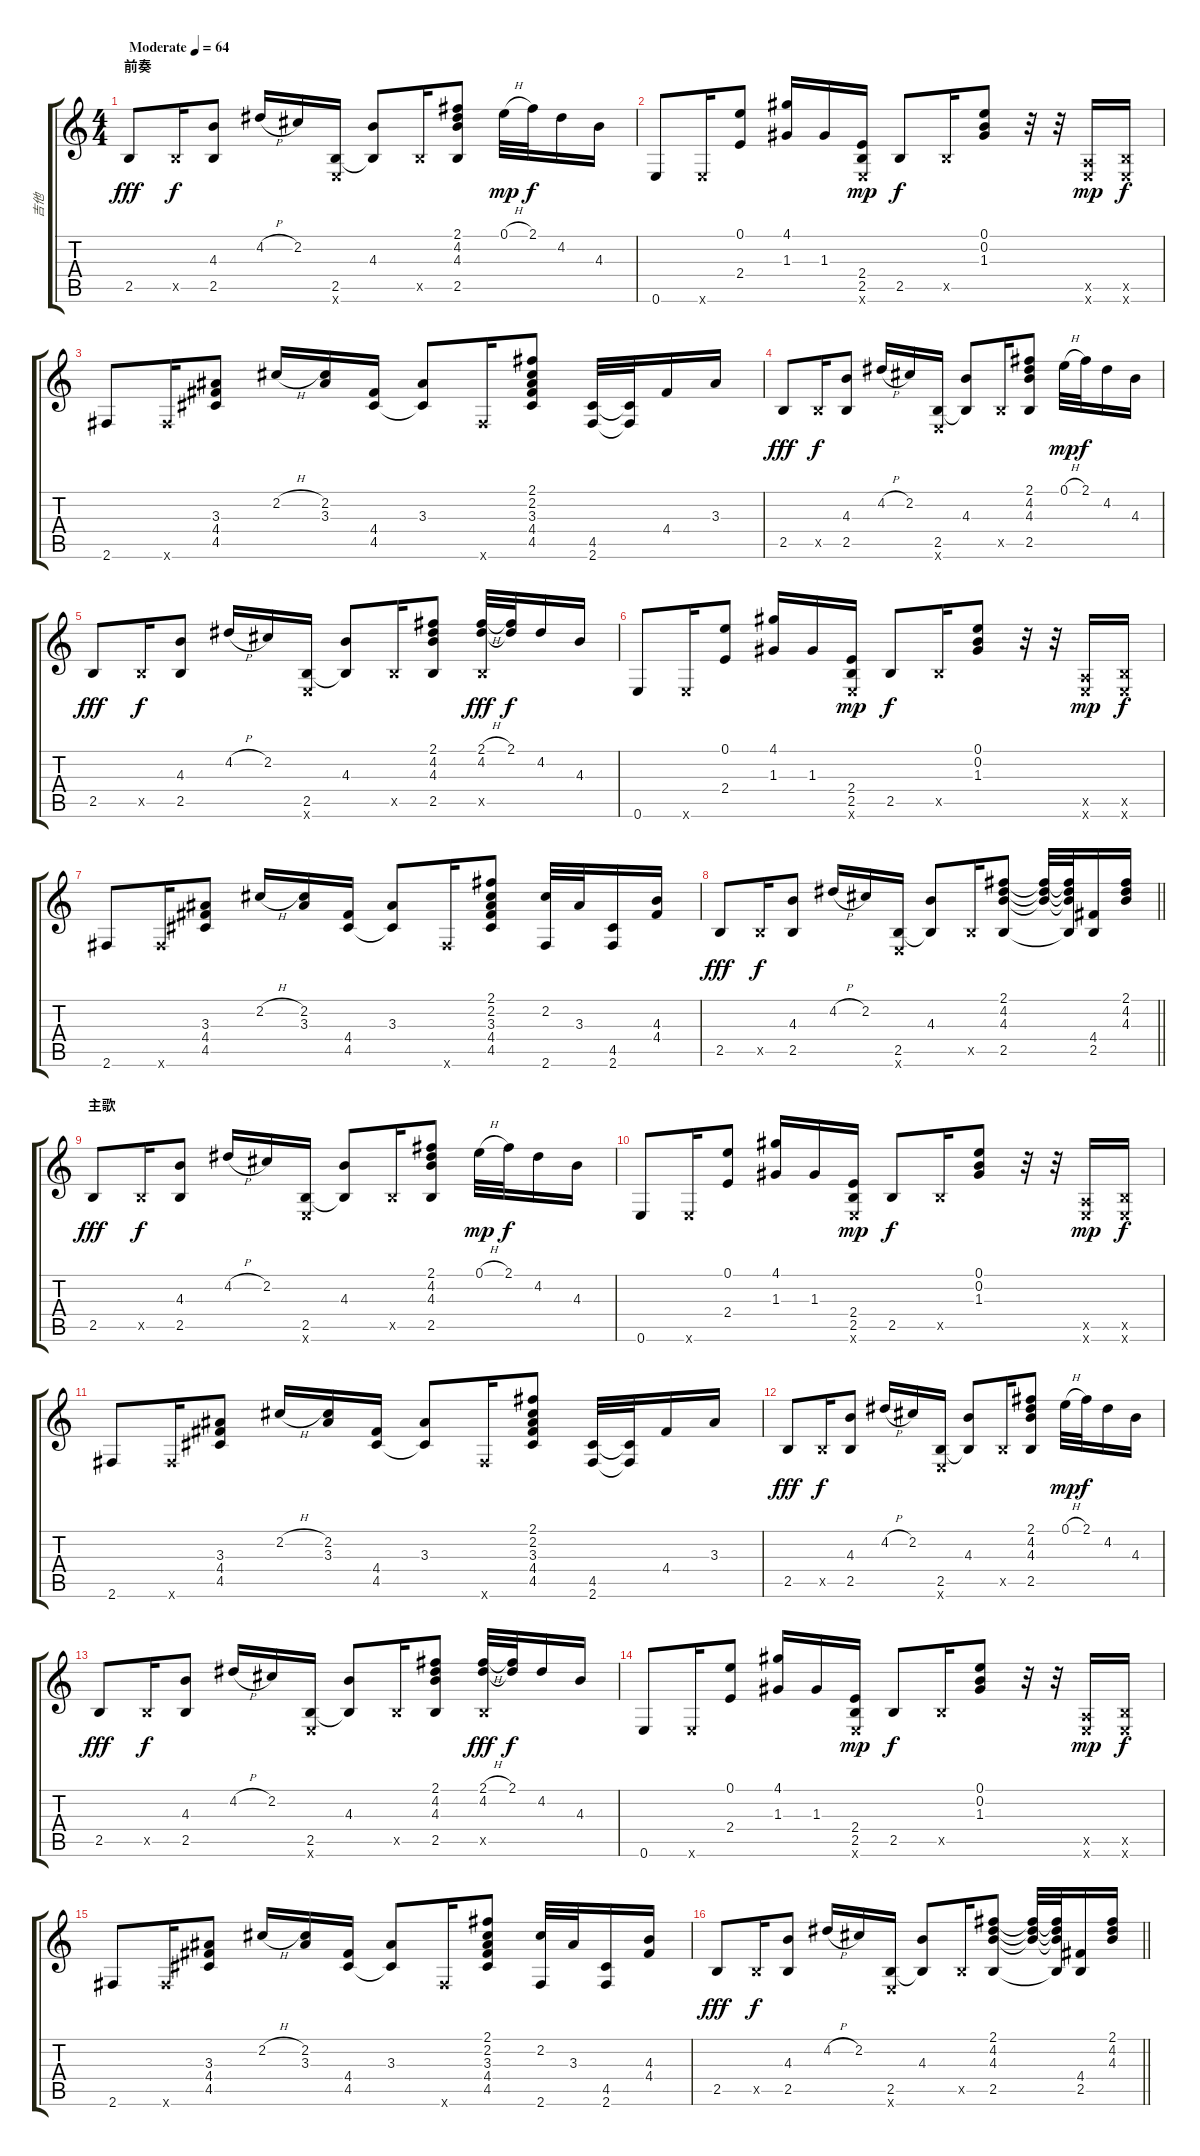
\track ("吉他" "吉他") {instrument electricguitarclean}
\staff {score tabs}
\tuning (E4 B3 G3 D3 A2 E2) {hide}
\ts (4 4)
\section ("" "前奏")
\tempo (64 "Moderate")
\clef g2
\ks c
2.5.8{dy fff instrument electricguitarclean} 2.5{x}.16{dy f} (4.3 2.5).8 4.2{h}.16 2.2.16 (2.5 0.6{x}).16 (4.3 2.5{t}).8 2.5{x}.16 (2.1 4.2 4.3 2.5).8 0.1{h}.32{dy mp} 2.1.32{dy f} 4.2.16 4.3.16 |
0.6.8 0.6{x}.16 (0.1 2.4).8 (4.1 1.3).16{txt ""} 1.3.16 (2.4 2.5 0.6{x}).16{dy mp} 2.5.8{dy f} 2.5{x}.16 (0.1 0.2 1.3).8 r.32 r.32 (0.5{x} 0.6{x}).16{dy mp} (2.5{x} 0.6{x}).16{dy f} |
2.6.8 2.6{x}.16 (3.3 4.4 4.5).8 2.2{h}.16 (2.2 3.3).16 (4.4 4.5).16 (3.3 4.5{t}).8 2.6{x}.16 (2.1 2.2 3.3 4.4 4.5).8 (4.5 2.6).32 (4.5{t} 2.6{t}).32 4.4.16 3.3.16 |
2.5.8{dy fff} 2.5{x}.16{dy f} (4.3 2.5).8 4.2{h}.16 2.2.16 (2.5 0.6{x}).16 (4.3 2.5{t}).8 2.5{x}.16 (2.1 4.2 4.3 2.5).8 0.1{h}.32{dy mp} 2.1.32{dy f} 4.2.16 4.3.16 |
2.5.8{dy fff} 2.5{x}.16{dy f} (4.3 2.5).8 4.2{h}.16 2.2.16 (2.5 0.6{x}).16 (4.3 2.5{t}).8 2.5{x}.16 (2.1 4.2 4.3 2.5).8 (2.1{h} 4.2 2.5{x}).32{dy fff} (2.1 4.2{t}).32{dy f} 4.2.16 4.3.16 |
0.6.8 0.6{x}.16 (0.1 2.4).8 (4.1 1.3).16 1.3.16 (2.4 2.5 0.6{x}).16{dy mp} 2.5.8{dy f} 2.5{x}.16 (0.1 0.2 1.3).8 r.32 r.32 (0.5{x} 0.6{x}).16{dy mp} (2.5{x} 0.6{x}).16{dy f} |
2.6.8 2.6{x}.16 (3.3 4.4 4.5).8 2.2{h}.16 (2.2 3.3).16 (4.4 4.5).16 (3.3 4.5{t}).8 2.6{x}.16 (2.1 2.2 3.3 4.4 4.5).8 (2.2 2.6).32 3.3.32 (4.5 2.6).16 (4.3 4.4).16 |
\barLineRight lightlight
2.5.8{dy fff} 2.5{x}.16{dy f} (4.3 2.5).8 4.2{h}.16 2.2.16 (2.5 0.6{x}).16 (4.3 2.5{t}).8 2.5{x}.16 (2.1 4.2 4.3 2.5).8 (2.1{t} 4.2{t} 4.3{t}).32 (2.1{t} 4.2{t} 4.3{t} 2.5{t}).32 (4.4 2.5).16 (2.1 4.2 4.3).16 |
\section ("" "主歌")
2.5.8{dy fff} 2.5{x}.16{dy f} (4.3 2.5).8 4.2{h}.16 2.2.16 (2.5 0.6{x}).16 (4.3 2.5{t}).8 2.5{x}.16 (2.1 4.2 4.3 2.5).8 0.1{h}.32{dy mp} 2.1.32{dy f} 4.2.16 4.3.16 |
0.6.8 0.6{x}.16 (0.1 2.4).8 (4.1 1.3).16 1.3.16 (2.4 2.5 0.6{x}).16{dy mp} 2.5.8{dy f} 2.5{x}.16 (0.1 0.2 1.3).8 r.32 r.32 (0.5{x} 0.6{x}).16{dy mp} (2.5{x} 0.6{x}).16{dy f} |
2.6.8 2.6{x}.16 (3.3 4.4 4.5).8 2.2{h}.16 (2.2 3.3).16 (4.4 4.5).16 (3.3 4.5{t}).8 2.6{x}.16 (2.1 2.2 3.3 4.4 4.5).8 (4.5 2.6).32 (4.5{t} 2.6{t}).32 4.4.16 3.3.16 |
2.5.8{dy fff} 2.5{x}.16{dy f} (4.3 2.5).8 4.2{h}.16 2.2.16 (2.5 0.6{x}).16 (4.3 2.5{t}).8 2.5{x}.16 (2.1 4.2 4.3 2.5).8 0.1{h}.32{dy mp} 2.1.32{dy f} 4.2.16 4.3.16 |
2.5.8{dy fff} 2.5{x}.16{dy f} (4.3 2.5).8 4.2{h}.16 2.2.16 (2.5 0.6{x}).16 (4.3 2.5{t}).8 2.5{x}.16 (2.1 4.2 4.3 2.5).8 (2.1{h} 4.2 2.5{x}).32{dy fff} (2.1 4.2{t}).32{dy f} 4.2.16 4.3.16 |
0.6.8 0.6{x}.16 (0.1 2.4).8 (4.1 1.3).16 1.3.16 (2.4 2.5 0.6{x}).16{dy mp} 2.5.8{dy f} 2.5{x}.16 (0.1 0.2 1.3).8 r.32 r.32 (0.5{x} 0.6{x}).16{dy mp} (2.5{x} 0.6{x}).16{dy f} |
2.6.8 2.6{x}.16 (3.3 4.4 4.5).8 2.2{h}.16 (2.2 3.3).16 (4.4 4.5).16 (3.3 4.5{t}).8 2.6{x}.16 (2.1 2.2 3.3 4.4 4.5).8 (2.2 2.6).32 3.3.32 (4.5 2.6).16 (4.3 4.4).16 |
\barLineRight lightlight
2.5.8{dy fff} 2.5{x}.16{dy f} (4.3 2.5).8 4.2{h}.16 2.2.16 (2.5 0.6{x}).16 (4.3 2.5{t}).8 2.5{x}.16 (2.1 4.2 4.3 2.5).8 (2.1{t} 4.2{t} 4.3{t}).32 (2.1{t} 4.2{t} 4.3{t} 2.5{t}).32 (4.4 2.5).16 (2.1 4.2 4.3).16
